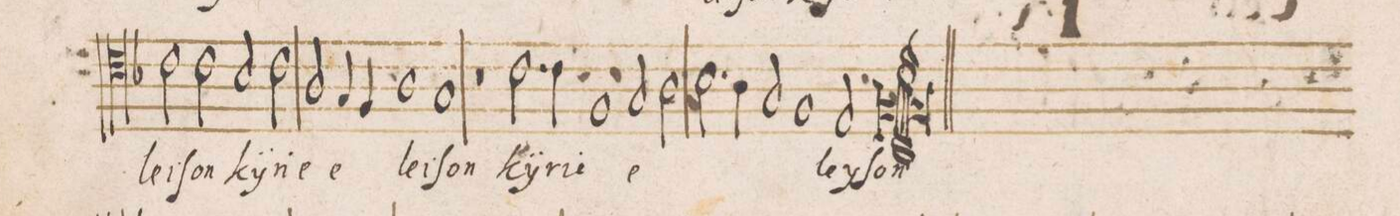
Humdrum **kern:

**kern	**text
*I"TENOR	*
*clefC4	*
*k[b-]	*
*met(C|)	*
*M2/1	*
2c\	-lei-
2c\	-ſon
2B-/	kӱ-
2c\	-ri-
=50	=50
2A/	-e
4G/	e-
4F/	.
1A	-lei-
=51-	=51-
1G	-ſon
1r	.
=52-	=52-
2.c\	ky-
4c\	-ri-
1F	-e
=53-	=53-
2G/	e-
2A\	.
2.B-\	.
4A\	.
=54-	=54-
2G/	.
1F	.
2E/	-ley-
=55-	=55-
0.Fl	-ſon
==	==
*-	*-
